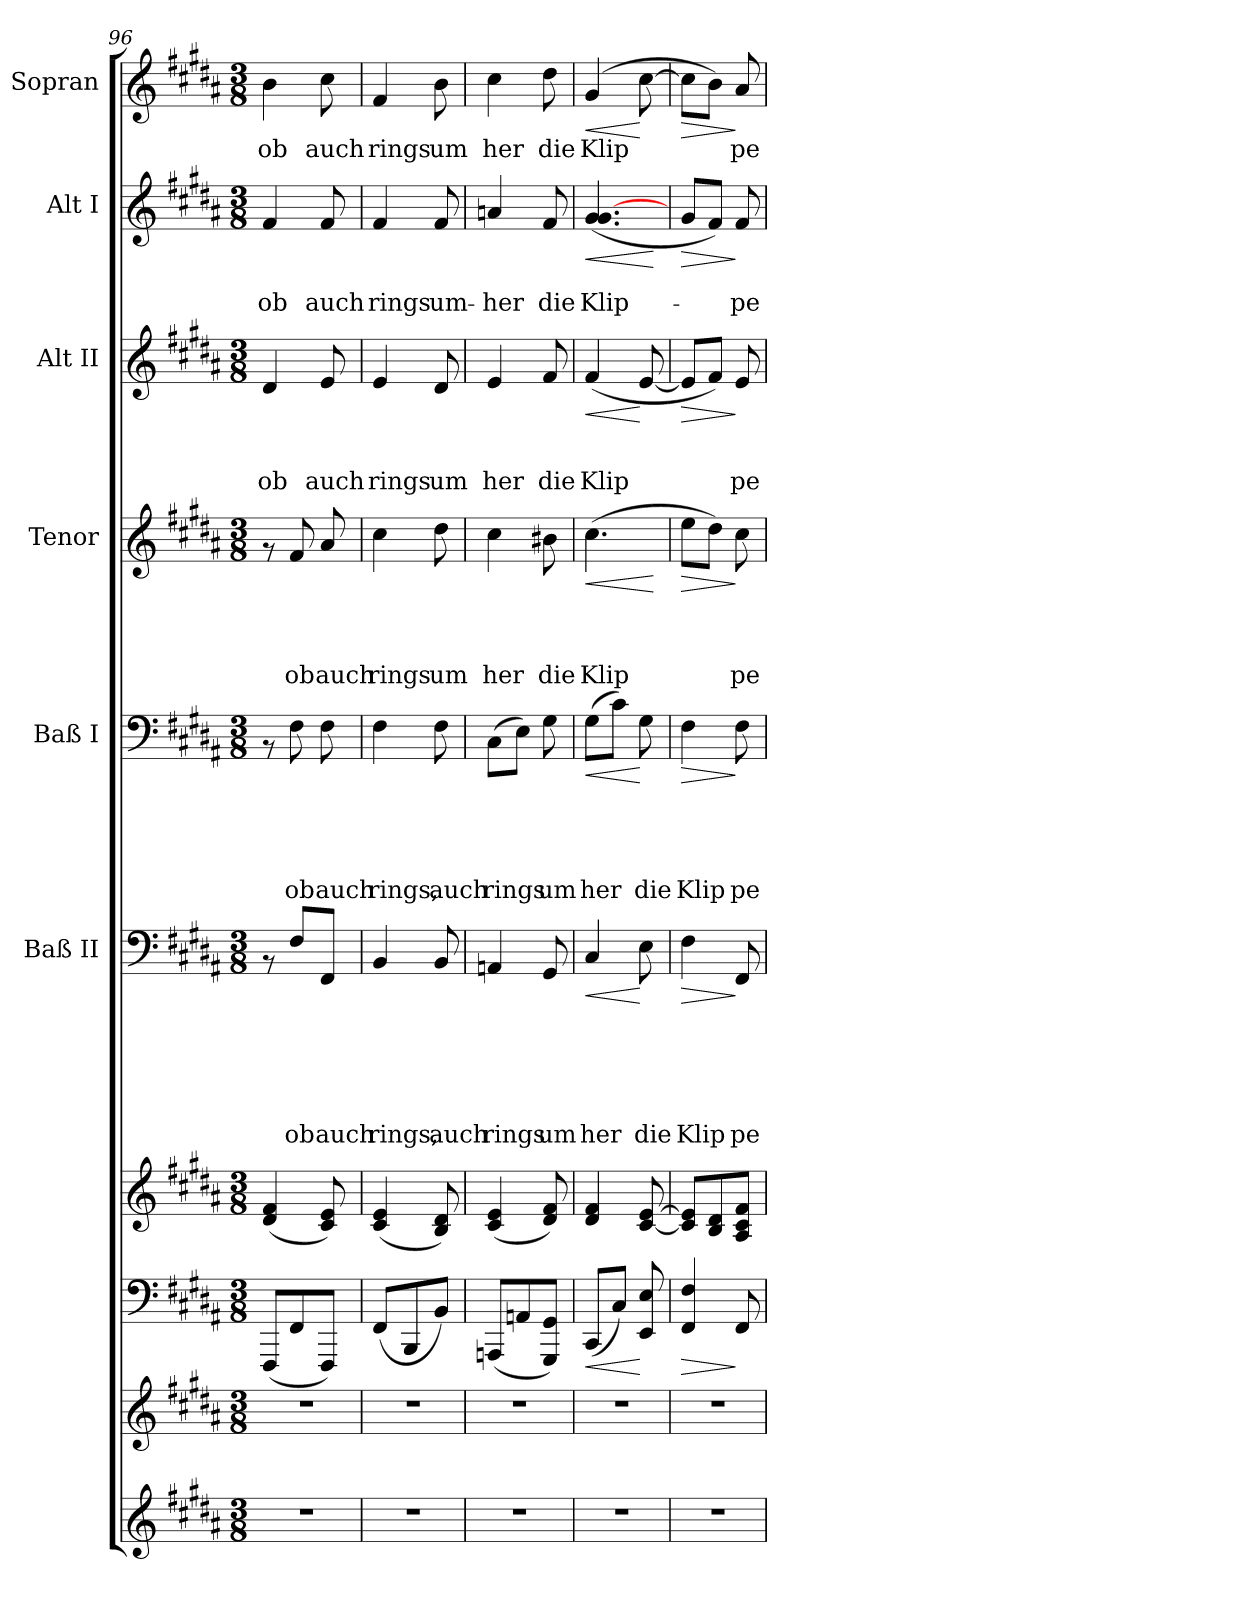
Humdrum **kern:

**kern	**kern	**kern	**dynam	**kern	**kern	**text	**text	**text	**text	**text	**text	**dynam	**kern	**text	**text	**text	**text	**text	**dynam	**kern	**text	**text	**text	**text	**dynam	**kern	**text	**text	**text	**dynam	**kern	**text	**text	**dynam	**kern	**text	**dynam
*part10	*part9	*part8	*part8	*part7	*part6	*part6	*part6	*part6	*part6	*part6	*part6	*part6	*part5	*part5	*part5	*part5	*part5	*part5	*part5	*part4	*part4	*part4	*part4	*part4	*part4	*part3	*part3	*part3	*part3	*part3	*part2	*part2	*part2	*part2	*part1	*part1	*part1
*staff10	*staff9	*staff8	*staff8	*staff7	*staff6	*staff6	*staff6	*staff6	*staff6	*staff6	*staff6	*staff6	*staff5	*staff5	*staff5	*staff5	*staff5	*staff5	*staff5	*staff4	*staff4	*staff4	*staff4	*staff4	*staff4	*staff3	*staff3	*staff3	*staff3	*staff3	*staff2	*staff2	*staff2	*staff2	*staff1	*staff1	*staff1
*	*	*	*	*	*I"Baß II	*	*	*	*	*	*	*	*I"Baß I	*	*	*	*	*	*	*I"Tenor	*	*	*	*	*	*I"Alt II	*	*	*	*	*I"Alt I	*	*	*	*I"Sopran	*	*
*	*	*	*	*	*I'B.II	*	*	*	*	*	*	*	*I'B.I	*	*	*	*	*	*	*I'T	*	*	*	*	*	*I'A.II	*	*	*	*	*I'A.I	*	*	*	*I'S	*	*
*clefG2	*clefG2	*clefF4	*	*clefG2	*clefF4	*	*	*	*	*	*	*	*clefF4	*	*	*	*	*	*	*clefG2	*	*	*	*	*	*clefG2	*	*	*	*	*clefG2	*	*	*	*clefG2	*	*
*k[f#c#g#d#a#]	*k[f#c#g#d#a#]	*k[f#c#g#d#a#]	*	*k[f#c#g#d#a#]	*k[f#c#g#d#a#]	*	*	*	*	*	*	*	*k[f#c#g#d#a#]	*	*	*	*	*	*	*k[f#c#g#d#a#]	*	*	*	*	*	*k[f#c#g#d#a#]	*	*	*	*	*k[f#c#g#d#a#]	*	*	*	*k[f#c#g#d#a#]	*	*
*B:	*B:	*B:	*	*B:	*B:	*	*	*	*	*	*	*	*B:	*	*	*	*	*	*	*B:	*	*	*	*	*	*B:	*	*	*	*	*B:	*	*	*	*B:	*	*
*M3/8	*M3/8	*M3/8	*	*M3/8	*M3/8	*	*	*	*	*	*	*	*M3/8	*	*	*	*	*	*	*M3/8	*	*	*	*	*	*M3/8	*	*	*	*	*M3/8	*	*	*	*M3/8	*	*
=96	=96	=96	=96	=96	=96	=96	=96	=96	=96	=96	=96	=96	=96	=96	=96	=96	=96	=96	=96	=96	=96	=96	=96	=96	=96	=96	=96	=96	=96	=96	=96	=96	=96	=96	=96	=96	=96
!	!	!	!	!	!	!	!	!	!	!	!	!	!	!	!	!	!	!	!	!	!	!	!	!	!	!	!	!	!LO:LY:b	!	!	!	!LO:LY:b	!	!	!LO:LY:b	!
4.r	4.r	(<8FFF#/L	.	(<4d#/ 4f#/	8rAA	.	.	.	.	.	.	.	8rAA	.	.	.	.	.	.	8rf	.	.	.	.	.	4d#/	.	.	ob	.	4f#/	.	ob	.	4b\	ob	.
!	!	!	!	!	!	!	!	!	!	!	!LO:LY:b	!	!	!	!	!	!	!LO:LY:b	!	!	!	!	!	!LO:LY:b	!	!	!	!	!	!	!	!	!	!	!	!	!
.	.	8FF#/	.	.	8F#/L	.	.	.	.	.	ob	.	8F#\	.	.	.	.	ob	.	8f#/	.	.	.	ob	.	.	.	.	.	.	.	.	.	.	.	.	.
!	!	!	!	!	!	!	!	!	!	!	!LO:LY:b	!	!	!	!	!	!	!LO:LY:b	!	!	!	!	!	!LO:LY:b	!	!	!	!	!LO:LY:b	!	!	!	!LO:LY:b	!	!	!LO:LY:b	!
.	.	8FFF#/J)	.	8c#/ 8e/)	8FF#/J	.	.	.	.	.	auch	.	8F#\	.	.	.	.	auch	.	8a#/	.	.	.	auch	.	8e/	.	.	auch	.	8f#/	.	auch	.	8cc#\	auch	.
=97!	=97!	=97!	=97!	=97!	=97!	=97!	=97!	=97!	=97!	=97!	=97!	=97!	=97!	=97!	=97!	=97!	=97!	=97!	=97!	=97!	=97!	=97!	=97!	=97!	=97!	=97!	=97!	=97!	=97!	=97!	=97!	=97!	=97!	=97!	=97!	=97!	=97!
!	!	!	!	!	!	!	!	!	!	!	!LO:LY:b	!	!	!	!	!	!	!LO:LY:b	!	!	!	!	!	!LO:LY:b	!	!	!	!	!LO:LY:b	!	!	!	!LO:LY:b	!	!	!LO:LY:b	!
4.r	4.r	(<8FF#/L	.	(<4c#/ 4e/	4BB/	.	.	.	.	.	rings,	.	4F#\	.	.	.	.	rings,	.	4cc#\	.	.	.	rings	.	4e/	.	.	rings	.	4f#/	.	rings	.	4f#/	rings	.
.	.	8BBB/	.	.	.	.	.	.	.	.	.	.	.	.	.	.	.	.	.	.	.	.	.	.	.	.	.	.	.	.	.	.	.	.	.	.	.
!	!	!	!	!	!	!	!	!	!	!	!LO:LY:b	!	!	!	!	!	!	!LO:LY:b	!	!	!	!	!	!LO:LY:b	!	!	!	!	!LO:LY:b	!	!	!	!LO:LY:b	!	!	!LO:LY:b	!
.	.	8BB/J)	.	8B/ 8d#/)	8BB/	.	.	.	.	.	auch	.	8F#\	.	.	.	.	auch	.	8dd#\	.	.	.	um	.	8d#/	.	.	um	.	8f#/	.	um-	.	8b\	um	.
=98!	=98!	=98!	=98!	=98!	=98!	=98!	=98!	=98!	=98!	=98!	=98!	=98!	=98!	=98!	=98!	=98!	=98!	=98!	=98!	=98!	=98!	=98!	=98!	=98!	=98!	=98!	=98!	=98!	=98!	=98!	=98!	=98!	=98!	=98!	=98!	=98!	=98!
!	!	!	!	!	!	!	!	!	!	!	!LO:LY:b	!	!	!	!	!	!	!LO:LY:b	!	!	!	!	!	!LO:LY:b	!	!	!	!	!LO:LY:b	!	!	!	!LO:LY:b	!	!	!LO:LY:b	!
4.r	4.r	(<8AAAn/L	.	(<4c#/ 4e/	4AAn/	.	.	.	.	.	rings	.	(>8C#\L	.	.	.	.	rings	.	4cc#\	.	.	.	her	.	4e/	.	.	her	.	4an/	.	-her	.	4cc#\	her	.
.	.	8AAn/	.	.	.	.	.	.	.	.	.	.	8E\J)	.	.	.	.	.	.	.	.	.	.	.	.	.	.	.	.	.	.	.	.	.	.	.	.
!	!	!	!	!	!	!	!	!	!	!	!LO:LY:b	!	!	!	!	!	!	!LO:LY:b	!	!	!	!	!	!LO:LY:b	!	!	!	!	!LO:LY:b	!	!	!	!LO:LY:b	!	!	!LO:LY:b	!
.	.	8GGG#/ 8GG#/J)	.	8d#/ 8f#/)	8GG#/	.	.	.	.	.	um	.	8G#\	.	.	.	.	um	.	8b#X\	.	.	.	die	.	8f#/	.	.	die	.	8f#/	.	die	.	8dd#\	die	.
=99!	=99!	=99!	=99!	=99!	=99!	=99!	=99!	=99!	=99!	=99!	=99!	=99!	=99!	=99!	=99!	=99!	=99!	=99!	=99!	=99!	=99!	=99!	=99!	=99!	=99!	=99!	=99!	=99!	=99!	=99!	=99!	=99!	=99!	=99!	=99!	=99!	=99!
!	!	!	!LO:HP:b	!	!	!	!	!	!	!	!LO:LY:b	!LO:HP:b	!	!	!	!	!	!LO:LY:b	!LO:HP:b	!	!	!	!	!LO:LY:b	!LO:HP:b	!	!	!	!LO:LY:b	!LO:HP:b	!	!	!LO:LY:b	!LO:HP:b	!	!LO:LY:b	!LO:HP:b
4.r	4.r	(<8CC#/L	<	4d#/ 4f#/	4C#/	.	.	.	.	.	her	<	(>8G#\L	.	.	.	.	her	<	(>4.cc#\	.	.	.	Klip	<	(<4f#/	.	.	Klip	<	(<4.g#/ [<4.g#/	.	Klip-	<	(>4g#/	Klip	<
.	.	8C#/J)	.	.	.	.	.	.	.	.	.	.	8c#\J)	.	.	.	.	.	.	.	.	.	.	.	.	.	.	.	.	.	.	.	.	.	.	.	.
!	!	!	!	!	!	!	!	!	!	!	!LO:LY:b	!	!	!	!	!	!	!LO:LY:b	!	!	!	!	!	!	!	!	!	!	!	!	!	!	!	!	!	!	!
.	.	8EE/ 8E/	[	[<8c#/ [>8e/	8E\	.	.	.	.	.	die	[	8G#\	.	.	.	.	die	[	.	.	.	.	.	.	[<8e/	.	.	.	[	.	.	.	.	[>8cc#\	.	[
.	.	.	.	.	.	.	.	.	.	.	.	.	.	.	.	.	.	.	.	.	.	.	.	.	[	.	.	.	.	.	.	.	.	[	.	.	.
=100!	=100!	=100!	=100!	=100!	=100!	=100!	=100!	=100!	=100!	=100!	=100!	=100!	=100!	=100!	=100!	=100!	=100!	=100!	=100!	=100!	=100!	=100!	=100!	=100!	=100!	=100!	=100!	=100!	=100!	=100!	=100!	=100!	=100!	=100!	=100!	=100!	=100!
!	!	!	!LO:HP:b	!	!	!	!	!	!	!	!LO:LY:b	!LO:HP:b	!	!	!	!	!	!LO:LY:b	!LO:HP:b	!	!	!	!	!	!LO:HP:b	!	!	!	!	!LO:HP:b	!	!	!	!LO:HP:b	!	!	!LO:HP:b
4.r	4.r	4FF#/ 4F#/	>	8c#/] 8e/]L	4F#\	.	.	.	.	.	Klip	>	4F#\	.	.	.	.	Klip	>	8ee\L	.	.	.	.	>	8e/L]	.	.	.	>	8g#/L	.	.	>	8cc#\L]	.	>
.	.	.	.	8B/ 8d#/	.	.	.	.	.	.	.	.	.	.	.	.	.	.	.	8dd#\J)	.	.	.	.	.	8f#/J)	.	.	.	.	8f#/J)	.	.	.	8b\J)	.	.
!	!	!	!	!	!	!	!	!	!	!	!LO:LY:b	!	!	!	!	!	!	!LO:LY:b	!	!	!	!	!	!LO:LY:b	!	!	!	!	!LO:LY:b	!	!	!	!LO:LY:b	!	!	!LO:LY:b	!
.	.	8FF#/	]	8A#/ 8c#/ 8f#/J	8FF#/	.	.	.	.	.	pe	]	8F#\	.	.	.	.	pe	]	8cc#\	.	.	.	pe	]	8e/	.	.	pe	]	8f#/	.	-pe	]	8a#/	pe	]
=!	=!	=!	=!	=!	=!	=!	=!	=!	=!	=!	=!	=!	=!	=!	=!	=!	=!	=!	=!	=!	=!	=!	=!	=!	=!	=!	=!	=!	=!	=!	=!	=!	=!	=!	=!	=!	=!
*-	*-	*-	*-	*-	*-	*-	*-	*-	*-	*-	*-	*-	*-	*-	*-	*-	*-	*-	*-	*-	*-	*-	*-	*-	*-	*-	*-	*-	*-	*-	*-	*-	*-	*-	*-	*-	*-
